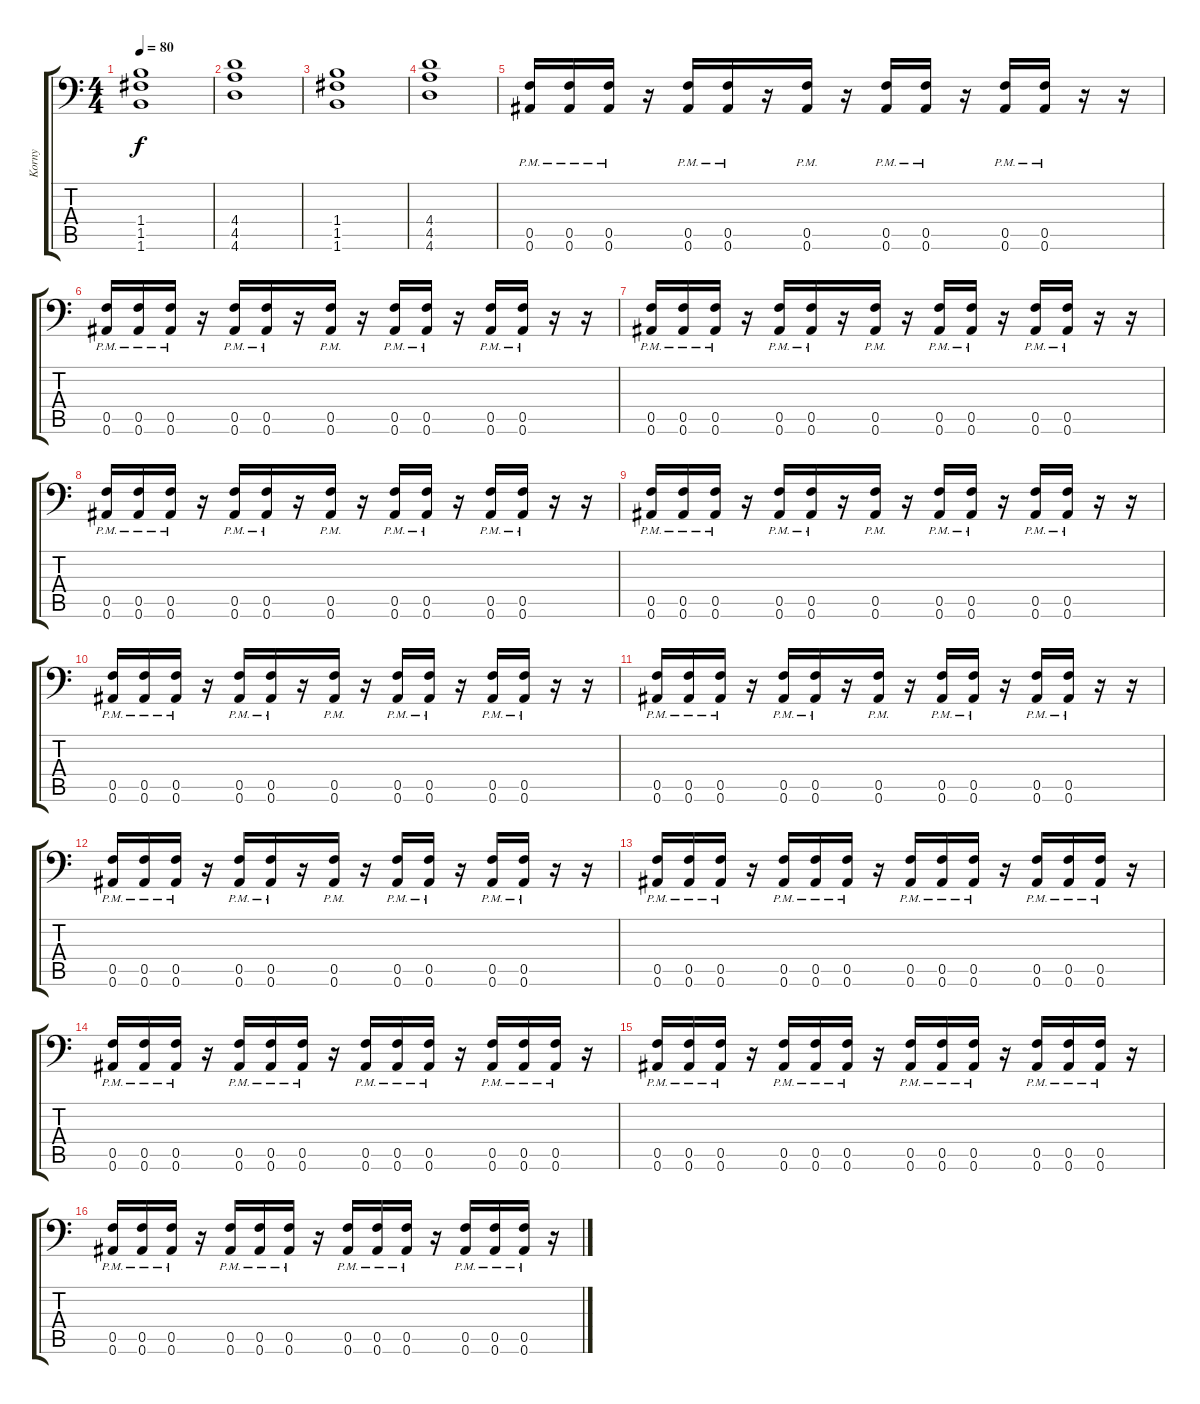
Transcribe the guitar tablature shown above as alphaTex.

\track ("Korny" "Korny") {instrument electricguitarclean}
\staff {score tabs}
\tuning (C4 G3 Eb3 Bb2 F2 Bb1) {hide}
\ts (4 4)
\tempo 80
\clef f4
\ks c
(1.4 1.5 1.6).1{dy f} |
(4.4 4.5 4.6).1 |
(1.4 1.5 1.6).1 |
(4.4 4.5 4.6).1 |
(0.5{pm} 0.6{pm}).16 (0.5{pm} 0.6{pm}).16 (0.5{pm} 0.6{pm}).16 r.16 (0.5{pm} 0.6{pm}).16 (0.5{pm} 0.6{pm}).16 r.16 (0.5{pm} 0.6{pm}).16 r.16 (0.5{pm} 0.6{pm}).16 (0.5{pm} 0.6{pm}).16 r.16 (0.5{pm} 0.6{pm}).16 (0.5{pm} 0.6{pm}).16 r.16 r.16 |
(0.5{pm} 0.6{pm}).16 (0.5{pm} 0.6{pm}).16 (0.5{pm} 0.6{pm}).16 r.16 (0.5{pm} 0.6{pm}).16 (0.5{pm} 0.6{pm}).16 r.16 (0.5{pm} 0.6{pm}).16 r.16 (0.5{pm} 0.6{pm}).16 (0.5{pm} 0.6{pm}).16 r.16 (0.5{pm} 0.6{pm}).16 (0.5{pm} 0.6{pm}).16 r.16 r.16 |
(0.5{pm} 0.6{pm}).16 (0.5{pm} 0.6{pm}).16 (0.5{pm} 0.6{pm}).16 r.16 (0.5{pm} 0.6{pm}).16 (0.5{pm} 0.6{pm}).16 r.16 (0.5{pm} 0.6{pm}).16 r.16 (0.5{pm} 0.6{pm}).16 (0.5{pm} 0.6{pm}).16 r.16 (0.5{pm} 0.6{pm}).16 (0.5{pm} 0.6{pm}).16 r.16 r.16 |
(0.5{pm} 0.6{pm}).16 (0.5{pm} 0.6{pm}).16 (0.5{pm} 0.6{pm}).16 r.16 (0.5{pm} 0.6{pm}).16 (0.5{pm} 0.6{pm}).16 r.16 (0.5{pm} 0.6{pm}).16 r.16 (0.5{pm} 0.6{pm}).16 (0.5{pm} 0.6{pm}).16 r.16 (0.5{pm} 0.6{pm}).16 (0.5{pm} 0.6{pm}).16 r.16 r.16 |
(0.5{pm} 0.6{pm}).16 (0.5{pm} 0.6{pm}).16 (0.5{pm} 0.6{pm}).16 r.16 (0.5{pm} 0.6{pm}).16 (0.5{pm} 0.6{pm}).16 r.16 (0.5{pm} 0.6{pm}).16 r.16 (0.5{pm} 0.6{pm}).16 (0.5{pm} 0.6{pm}).16 r.16 (0.5{pm} 0.6{pm}).16 (0.5{pm} 0.6{pm}).16 r.16 r.16 |
(0.5{pm} 0.6{pm}).16 (0.5{pm} 0.6{pm}).16 (0.5{pm} 0.6{pm}).16 r.16 (0.5{pm} 0.6{pm}).16 (0.5{pm} 0.6{pm}).16 r.16 (0.5{pm} 0.6{pm}).16 r.16 (0.5{pm} 0.6{pm}).16 (0.5{pm} 0.6{pm}).16 r.16 (0.5{pm} 0.6{pm}).16 (0.5{pm} 0.6{pm}).16 r.16 r.16 |
(0.5{pm} 0.6{pm}).16 (0.5{pm} 0.6{pm}).16 (0.5{pm} 0.6{pm}).16 r.16 (0.5{pm} 0.6{pm}).16 (0.5{pm} 0.6{pm}).16 r.16 (0.5{pm} 0.6{pm}).16 r.16 (0.5{pm} 0.6{pm}).16 (0.5{pm} 0.6{pm}).16 r.16 (0.5{pm} 0.6{pm}).16 (0.5{pm} 0.6{pm}).16 r.16 r.16 |
(0.5{pm} 0.6{pm}).16 (0.5{pm} 0.6{pm}).16 (0.5{pm} 0.6{pm}).16 r.16 (0.5{pm} 0.6{pm}).16 (0.5{pm} 0.6{pm}).16 r.16 (0.5{pm} 0.6{pm}).16 r.16 (0.5{pm} 0.6{pm}).16 (0.5{pm} 0.6{pm}).16 r.16 (0.5{pm} 0.6{pm}).16 (0.5{pm} 0.6{pm}).16 r.16 r.16 |
(0.5{pm} 0.6{pm}).16 (0.5{pm} 0.6{pm}).16 (0.5{pm} 0.6{pm}).16 r.16 (0.5{pm} 0.6{pm}).16 (0.5{pm} 0.6{pm}).16 (0.5{pm} 0.6{pm}).16 r.16 (0.5{pm} 0.6{pm}).16 (0.5{pm} 0.6{pm}).16 (0.5{pm} 0.6{pm}).16 r.16 (0.5{pm} 0.6{pm}).16 (0.5{pm} 0.6{pm}).16 (0.5{pm} 0.6{pm}).16 r.16 |
(0.5{pm} 0.6{pm}).16 (0.5{pm} 0.6{pm}).16 (0.5{pm} 0.6{pm}).16 r.16 (0.5{pm} 0.6{pm}).16 (0.5{pm} 0.6{pm}).16 (0.5{pm} 0.6{pm}).16 r.16 (0.5{pm} 0.6{pm}).16 (0.5{pm} 0.6{pm}).16 (0.5{pm} 0.6{pm}).16 r.16 (0.5{pm} 0.6{pm}).16 (0.5{pm} 0.6{pm}).16 (0.5{pm} 0.6{pm}).16 r.16 |
(0.5{pm} 0.6{pm}).16 (0.5{pm} 0.6{pm}).16 (0.5{pm} 0.6{pm}).16 r.16 (0.5{pm} 0.6{pm}).16 (0.5{pm} 0.6{pm}).16 (0.5{pm} 0.6{pm}).16 r.16 (0.5{pm} 0.6{pm}).16 (0.5{pm} 0.6{pm}).16 (0.5{pm} 0.6{pm}).16 r.16 (0.5{pm} 0.6{pm}).16 (0.5{pm} 0.6{pm}).16 (0.5{pm} 0.6{pm}).16 r.16 |
(0.5{pm} 0.6{pm}).16 (0.5{pm} 0.6{pm}).16 (0.5{pm} 0.6{pm}).16 r.16 (0.5{pm} 0.6{pm}).16 (0.5{pm} 0.6{pm}).16 (0.5{pm} 0.6{pm}).16 r.16 (0.5{pm} 0.6{pm}).16 (0.5{pm} 0.6{pm}).16 (0.5{pm} 0.6{pm}).16 r.16 (0.5{pm} 0.6{pm}).16 (0.5{pm} 0.6{pm}).16 (0.5{pm} 0.6{pm}).16 r.16
